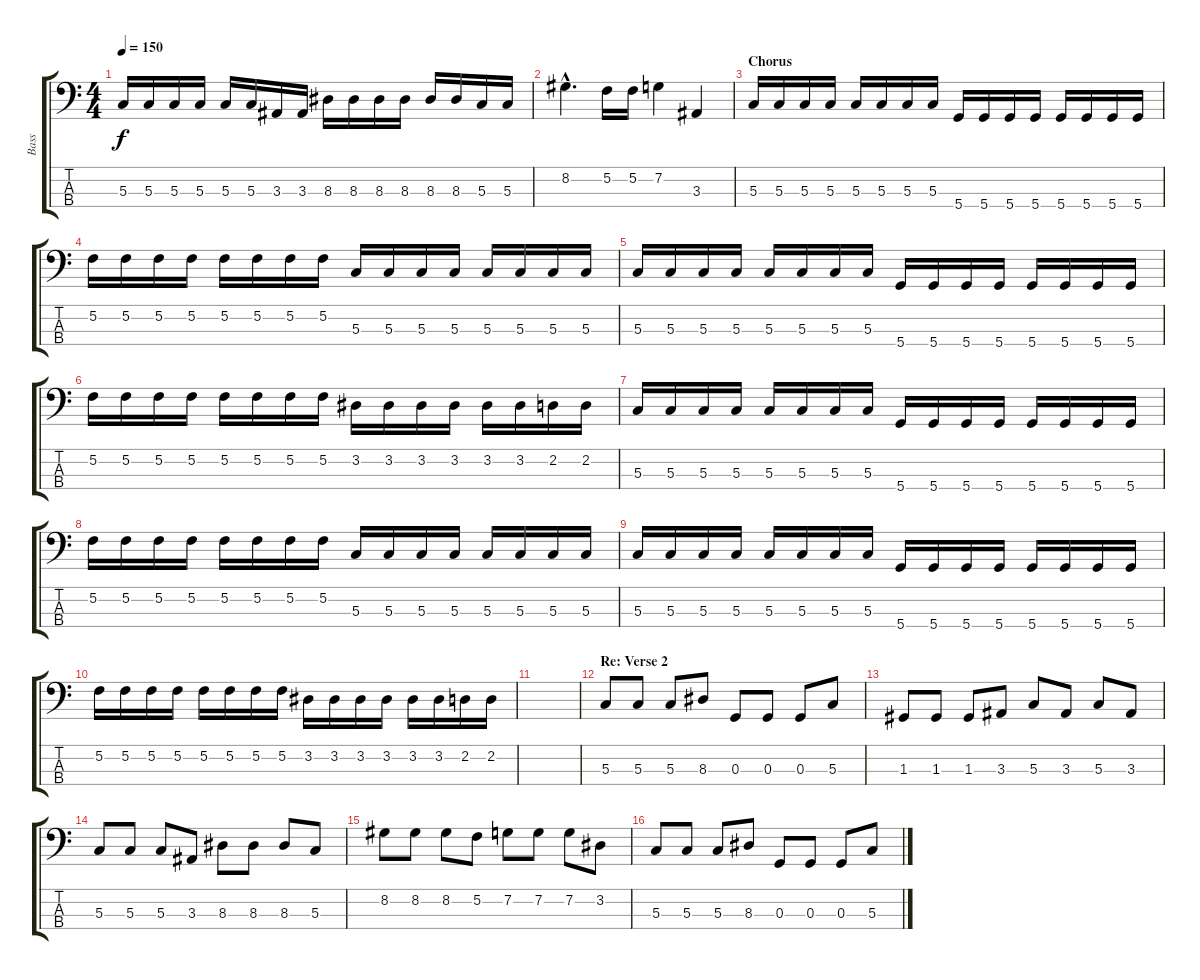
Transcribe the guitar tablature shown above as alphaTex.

\track ("Bass" "Bass") {instrument electricbassfinger}
\staff {score tabs}
\tuning (F2 C2 G1 D1) {hide}
\ts (4 4)
\tempo 150
\clef f4
\ks c
5.3.16{dy f} 5.3.16 5.3.16 5.3.16 5.3.16 5.3.16 3.3.16 3.3.16 8.3.16 8.3.16 8.3.16 8.3.16 8.3.16 8.3.16 5.3.16 5.3.16 |
8.2{hac}.4{d} 5.2.16 5.2.16 7.2.4 3.3.4 |
\section ("" "Chorus")
5.3.16 5.3.16 5.3.16 5.3.16 5.3.16 5.3.16 5.3.16 5.3.16 5.4.16 5.4.16 5.4.16 5.4.16 5.4.16 5.4.16 5.4.16 5.4.16 |
5.2.16 5.2.16 5.2.16 5.2.16 5.2.16 5.2.16 5.2.16 5.2.16 5.3.16 5.3.16 5.3.16 5.3.16 5.3.16 5.3.16 5.3.16 5.3.16 |
5.3.16 5.3.16 5.3.16 5.3.16 5.3.16 5.3.16 5.3.16 5.3.16 5.4.16 5.4.16 5.4.16 5.4.16 5.4.16 5.4.16 5.4.16 5.4.16 |
5.2.16 5.2.16 5.2.16 5.2.16 5.2.16 5.2.16 5.2.16 5.2.16 3.2.16 3.2.16 3.2.16 3.2.16 3.2.16 3.2.16 2.2.16 2.2.16 |
5.3.16 5.3.16 5.3.16 5.3.16 5.3.16 5.3.16 5.3.16 5.3.16 5.4.16 5.4.16 5.4.16 5.4.16 5.4.16 5.4.16 5.4.16 5.4.16 |
5.2.16 5.2.16 5.2.16 5.2.16 5.2.16 5.2.16 5.2.16 5.2.16 5.3.16 5.3.16 5.3.16 5.3.16 5.3.16 5.3.16 5.3.16 5.3.16 |
5.3.16 5.3.16 5.3.16 5.3.16 5.3.16 5.3.16 5.3.16 5.3.16 5.4.16 5.4.16 5.4.16 5.4.16 5.4.16 5.4.16 5.4.16 5.4.16 |
5.2.16 5.2.16 5.2.16 5.2.16 5.2.16 5.2.16 5.2.16 5.2.16 3.2.16 3.2.16 3.2.16 3.2.16 3.2.16 3.2.16 2.2.16 2.2.16 |
|
\section ("" "Re: Verse 2")
5.3.8 5.3.8 5.3.8 8.3.8 0.3.8 0.3.8 0.3.8 5.3.8 |
1.3.8 1.3.8 1.3.8 3.3.8 5.3.8 3.3.8 5.3.8 3.3.8 |
5.3.8 5.3.8 5.3.8 3.3.8 8.3.8 8.3.8 8.3.8 5.3.8 |
8.2.8 8.2.8 8.2.8 5.2.8 7.2.8 7.2.8 7.2.8 3.2.8 |
5.3.8 5.3.8 5.3.8 8.3.8 0.3.8 0.3.8 0.3.8 5.3.8
